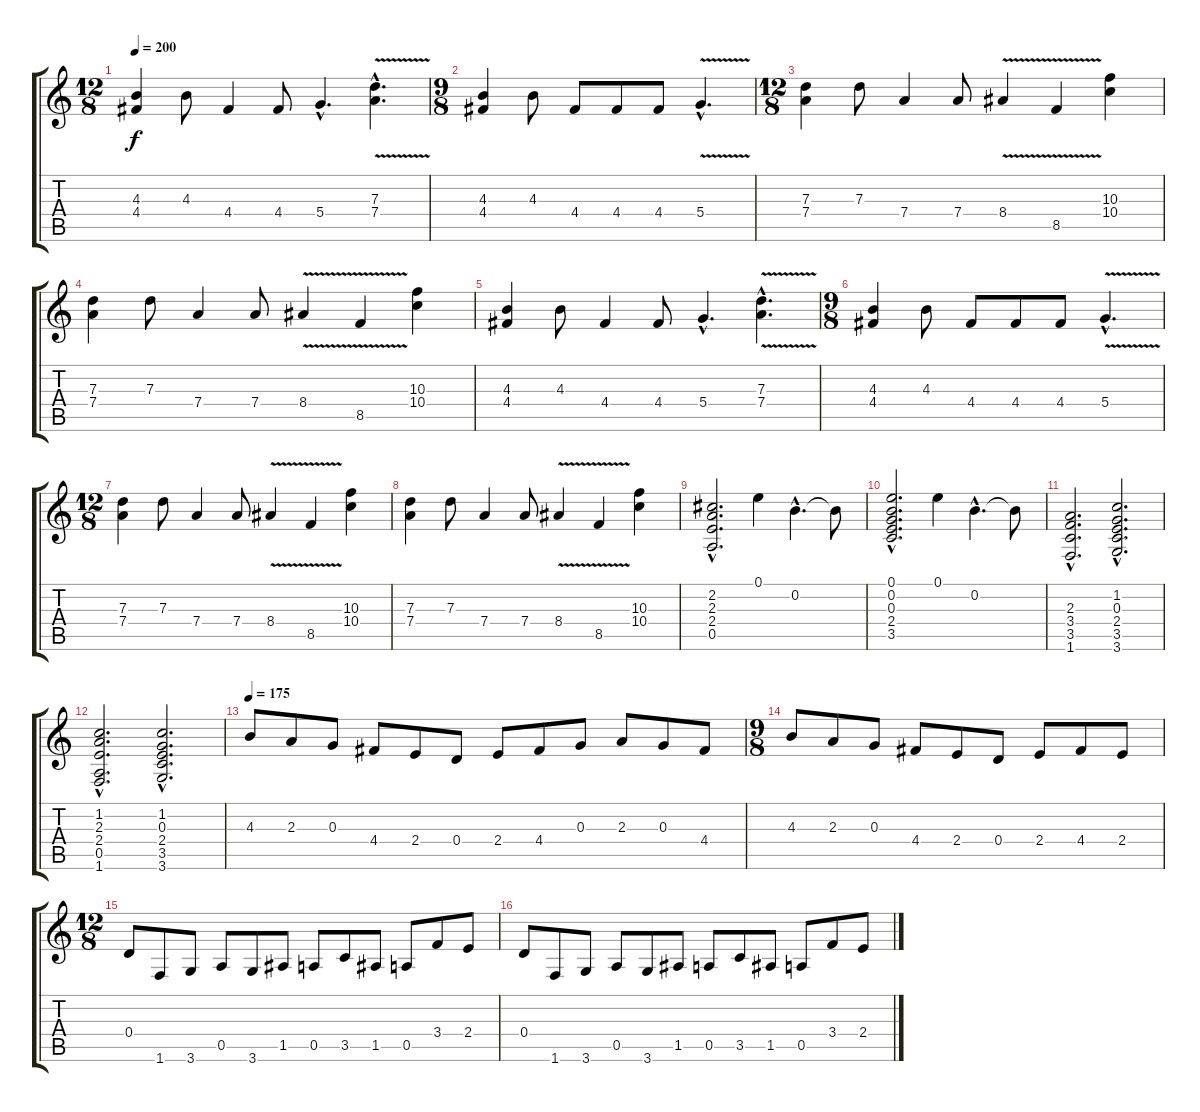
\track "" {instrument overdrivenguitar}
\staff {score tabs}
\tuning (E4 B3 G3 D3 A2 E2) {hide}
\ts (12 8)
\tempo 200
\tempo 175
\tempo 200
\clef g2
\ks c
(4.3 4.4).4{dy f instrument overdrivenguitar} 4.3.8 4.4.4 4.4.8 5.4{hac}.4{d} (7.3{v hac} 7.4{hac}).4{d} |
\ts (9 8)
(4.3 4.4).4 4.3.8 4.4.8 4.4.8 4.4.8 5.4{v hac}.4{d} |
\ts (12 8)
(7.3 7.4).4 7.3.8 7.4.4 7.4.8 8.4{v}.4 8.5{v}.4 (10.3 10.4).4 |
(7.3 7.4).4 7.3.8 7.4.4 7.4.8 8.4{v}.4 8.5{v}.4 (10.3 10.4).4 |
(4.3 4.4).4 4.3.8 4.4.4 4.4.8 5.4{hac}.4{d} (7.3{v hac} 7.4{hac}).4{d} |
\ts (9 8)
(4.3 4.4).4 4.3.8 4.4.8 4.4.8 4.4.8 5.4{v hac}.4{d} |
\ts (12 8)
(7.3 7.4).4 7.3.8 7.4.4 7.4.8 8.4{v}.4 8.5{v}.4 (10.3 10.4).4 |
(7.3 7.4).4 7.3.8 7.4.4 7.4.8 8.4{v}.4 8.5{v}.4 (10.3 10.4).4 |
(2.2{hac} 2.3{hac} 2.4{hac} 0.5{hac}).2{d} 0.1.4 0.2{hac}.4{d} 0.2{t}.8 |
(0.1{hac} 0.2{hac} 0.3{hac} 2.4{hac} 3.5{hac}).2{d} 0.1.4 0.2{hac}.4{d} 0.2{t}.8 |
(2.3{hac} 3.4{hac} 3.5{hac} 1.6{hac}).2{d} (1.2{hac} 0.3{hac} 2.4{hac} 3.5{hac} 3.6{hac}).2{d} |
(1.2{hac} 2.3{hac} 2.4{hac} 0.5{hac} 1.6{hac}).2{d} (1.2{hac} 0.3{hac} 2.4{hac} 3.5{hac} 3.6{hac}).2{d} |
\tempo 175
4.3.8 2.3.8 0.3.8 4.4.8 2.4.8 0.4.8 2.4.8 4.4.8 0.3.8 2.3.8 0.3.8 4.4.8 |
\ts (9 8)
4.3.8 2.3.8 0.3.8 4.4.8 2.4.8 0.4.8 2.4.8 4.4.8 2.4.8 |
\ts (12 8)
0.4.8 1.6.8 3.6.8 0.5.8 3.6.8 1.5.8 0.5.8 3.5.8 1.5.8 0.5.8 3.4.8 2.4.8 |
0.4.8 1.6.8 3.6.8 0.5.8 3.6.8 1.5.8 0.5.8 3.5.8 1.5.8 0.5.8 3.4.8 2.4.8
